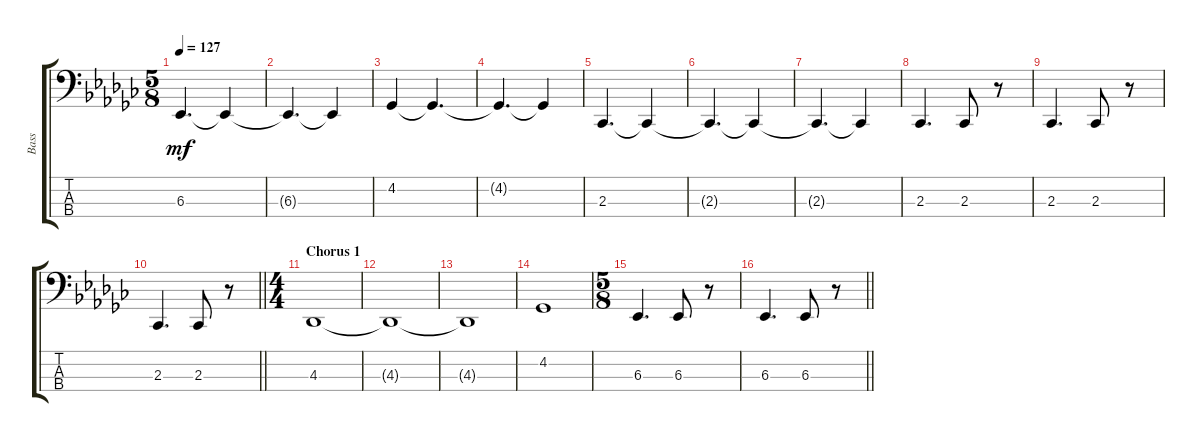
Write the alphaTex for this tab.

\track ("Bass" "Bass") {instrument lead2sawtooth}
\staff {score tabs}
\tuning (G2 D2 A1 E1) {hide}
\ts (5 8)
\tempo 127
\clef f4
\ks ebminor
6.3{t}.4{d dy mf} 6.3{t}.4 |
6.3{t}.4{d} 6.3{t}.4 |
4.2.4 4.2{t}.4{d} |
4.2{t}.4{d} 4.2{t}.4 |
2.3.4{d} 2.3{t}.4 |
2.3{t}.4{d} 2.3{t}.4 |
2.3{t}.4{d} 2.3{t}.4 |
2.3.4{d} 2.3.8 r.8 |
2.3.4{d} 2.3.8 r.8 |
\barLineRight lightlight
2.3.4{d} 2.3.8 r.8 |
\ts (4 4)
\section ("" "Chorus 1")
4.3.1 |
4.3{t}.1 |
4.3{t}.1 |
4.2.1 |
\ts (5 8)
6.3.4{d} 6.3.8 r.8 |
\barLineRight lightlight
6.3.4{d} 6.3.8 r.8
